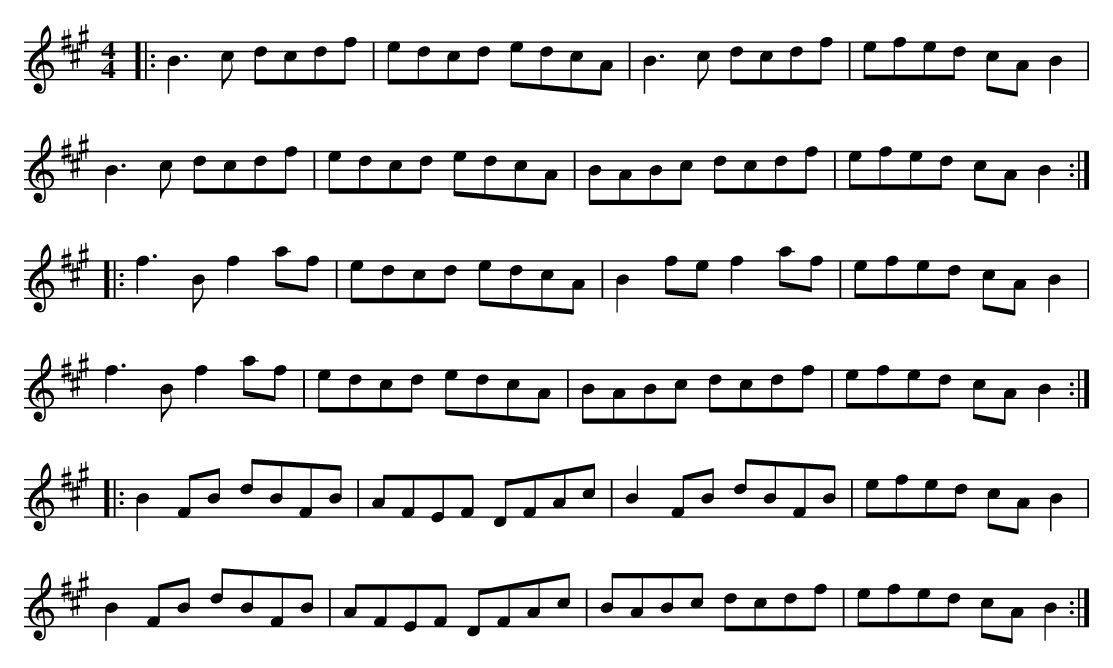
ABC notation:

X:1
M:4/4
K:Bdor
|: B3 c dcdf| edcd edcA|B3 c dcdf| efed cA B2|
 B3 c dcdf| edcd edcA| BABc dcdf| efed cA B2:|
|: f3 B f2 af| edcd edcA| B2 fe f2 af| efed cA B2|
 f3 B f2 af| edcd edcA| BABc dcdf| efed cA B2:|
|: B2 FB dBFB| AFEF DFAc| B2 FB dBFB| efed cA B2|
 B2 FB dBFB| AFEF DFAc| BABc dcdf| efed cA B2:|
